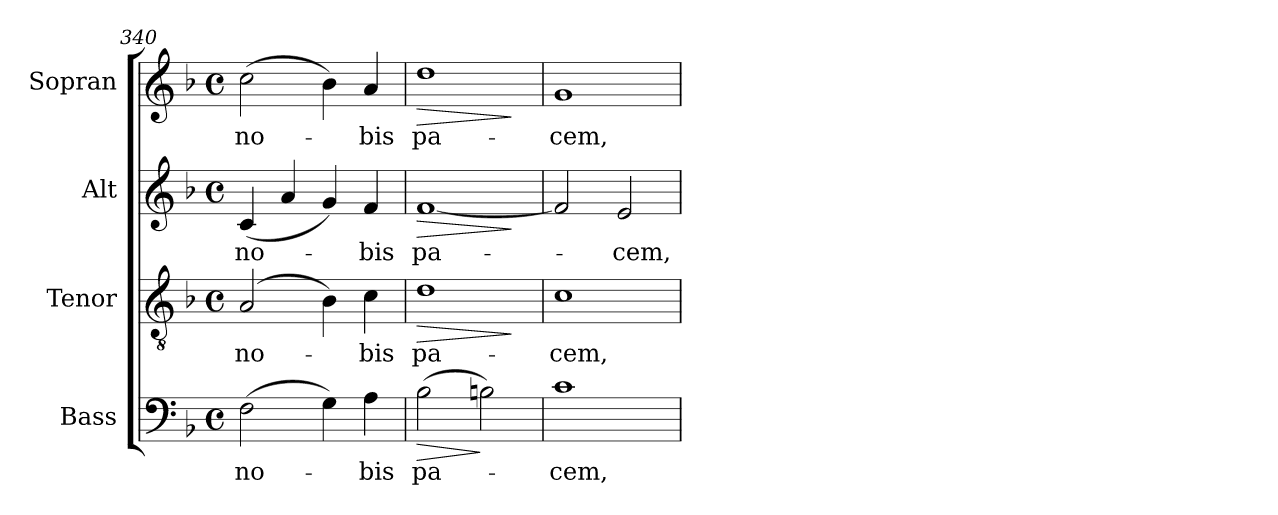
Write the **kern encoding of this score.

**kern	**text	**dynam	**kern	**text	**dynam	**kern	**text	**dynam	**kern	**text	**dynam
*part4	*part4	*part4	*part3	*part3	*part3	*part2	*part2	*part2	*part1	*part1	*part1
*staff4	*staff4	*staff4	*staff3	*staff3	*staff3	*staff2	*staff2	*staff2	*staff1	*staff1	*staff1
*I"Bass	*	*	*I"Tenor	*	*	*I"Alt	*	*	*I"Sopran	*	*
*I'B.	*	*	*I'T.	*	*	*I'A.	*	*	*I'S.	*	*
*clefF4	*	*	*clefGv2	*	*	*clefG2	*	*	*clefG2	*	*
*k[b-]	*	*	*k[b-]	*	*	*k[b-]	*	*	*k[b-]	*	*
*F:	*	*	*F:	*	*	*F:	*	*	*F:	*	*
*M4/4	*	*	*M4/4	*	*	*M4/4	*	*	*M4/4	*	*
*met(c)	*	*	*met(c)	*	*	*met(c)	*	*	*met(c)	*	*
=340	=340	=340	=340	=340	=340	=340	=340	=340	=340	=340	=340
!	!LO:LY:b	!	!	!LO:LY:b	!	!	!LO:LY:b	!	!	!LO:LY:b	!
(>2F\	no-	.	(2A/	no-	.	(<4c/	no-	.	(>2cc\	no-	.
.	.	.	.	.	.	4a/	.	.	.	.	.
4G\)	.	.	4B-\)	.	.	4g/)	.	.	4b-\)	.	.
!	!LO:LY:b	!	!	!LO:LY:b	!	!	!LO:LY:b	!	!	!LO:LY:b	!
4A\	-bis	.	4c\	-bis	.	4f/	-bis	.	4a/	-bis	.
=341	=341	=341	=341	=341	=341	=341	=341	=341	=341	=341	=341
!	!LO:LY:b	!LO:HP:b	!	!LO:LY:b	!LO:HP:b	!	!LO:LY:b	!LO:HP:b	!	!LO:LY:b	!LO:HP:b
(>2B-\	pa-	>	1d	pa-	>	[1f	pa-	>	1dd	pa-	>
2Bn\)	.	]	.	.	.	.	.	.	.	.	.
.	.	.	.	.	]	.	.	]	.	.	]
=342	=342	=342	=342	=342	=342	=342	=342	=342	=342	=342	=342
!	!LO:LY:b	!	!	!LO:LY:b	!	!	!	!	!	!LO:LY:b	!
1c	-cem,	.	1c	-cem,	.	2f/]	.	.	1g	-cem,	.
!	!	!	!	!	!	!	!LO:LY:b	!	!	!	!
.	.	.	.	.	.	2e/	-cem,	.	.	.	.
=	=	=	=	=	=	=	=	=	=	=	=
*-	*-	*-	*-	*-	*-	*-	*-	*-	*-	*-	*-
